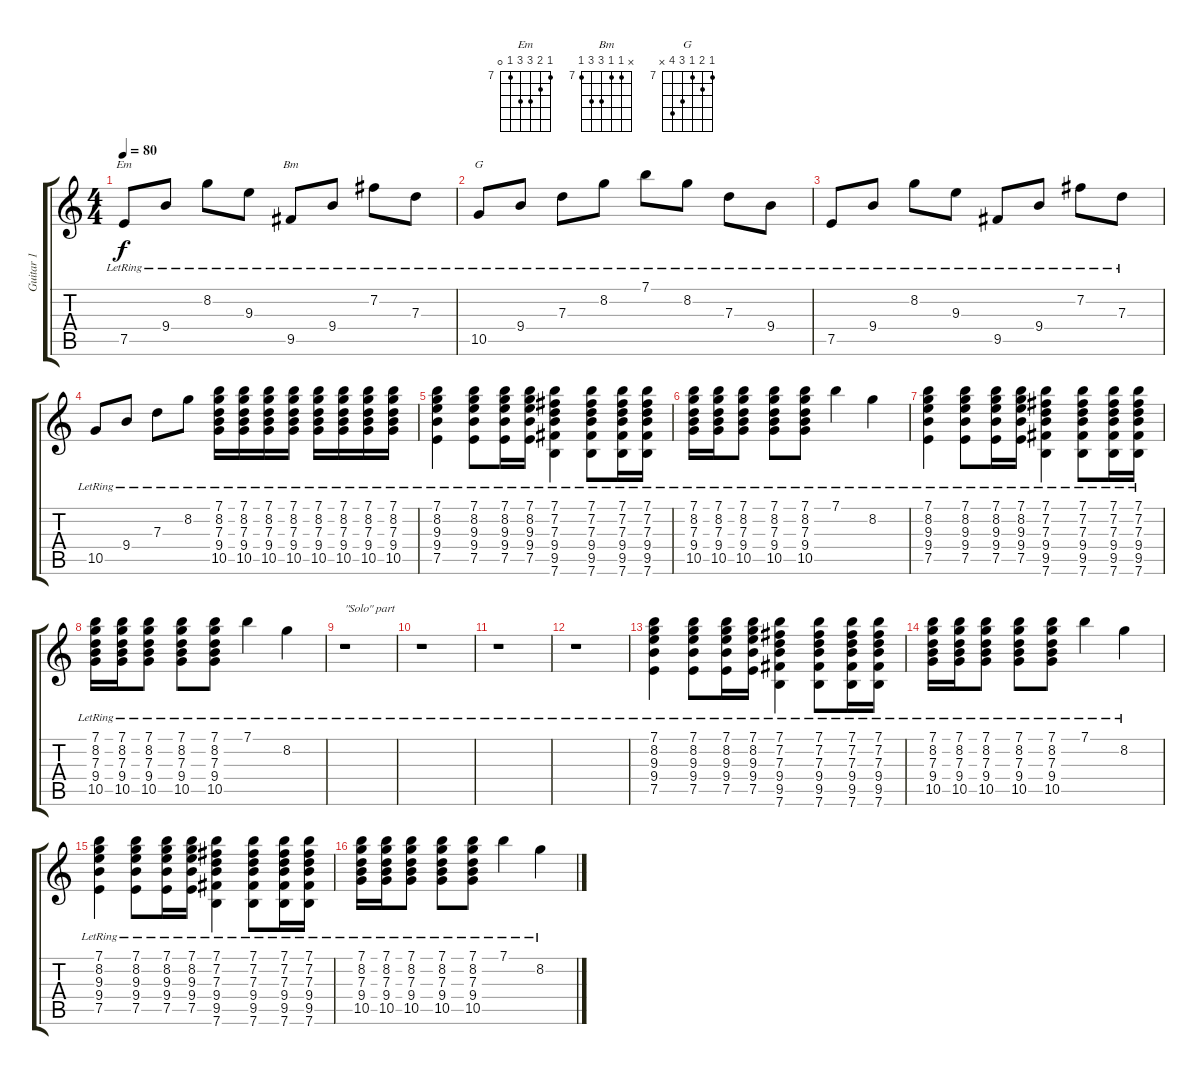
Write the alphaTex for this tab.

\track ("Guitar 1" "Guitar 1") {instrument electricguitarjazz}
\staff {score tabs}
\tuning (E4 B3 G3 D3 A2 E2) {hide}
\chord ("Em" 7 8 9 9 7 0) {firstfret 7}
\chord ("Bm" x 7 7 9 9 7) {firstfret 7}
\chord ("G" 7 8 7 9 10 x) {firstfret 7}
\ts (4 4)
\tempo 80
\clef g2
\ks c
7.5{lr}.8{ch "Em" dy f} 9.4{lr}.8 8.2{lr}.8 9.3{lr}.8 9.5{lr}.8{ch "Bm"} 9.4{lr}.8 7.2{lr}.8 7.3{lr}.8 |
10.5{lr}.8{ch "G"} 9.4{lr}.8 7.3{lr}.8 8.2{lr}.8 7.1{lr}.8 8.2{lr}.8 7.3{lr}.8 9.4{lr}.8 |
7.5{lr}.8 9.4{lr}.8 8.2{lr}.8 9.3{lr}.8 9.5{lr}.8 9.4{lr}.8 7.2{lr}.8 7.3{lr}.8 |
10.5{lr}.8 9.4{lr}.8 7.3{lr}.8 8.2{lr}.8 (7.1{lr} 8.2{lr} 7.3{lr} 9.4{lr} 10.5{lr}).16{volume 4 instrument overdrivenguitar} (7.1{lr} 8.2{lr} 7.3{lr} 9.4{lr} 10.5{lr}).16{volume 12} (7.1{lr} 8.2{lr} 7.3{lr} 9.4{lr} 10.5{lr}).16 (7.1{lr} 8.2{lr} 7.3{lr} 9.4{lr} 10.5{lr}).16 (7.1{lr} 8.2{lr} 7.3{lr} 9.4{lr} 10.5{lr}).16 (7.1{lr} 8.2{lr} 7.3{lr} 9.4{lr} 10.5{lr}).16 (7.1{lr} 8.2{lr} 7.3{lr} 9.4{lr} 10.5{lr}).16 (7.1{lr} 8.2{lr} 7.3{lr} 9.4{lr} 10.5{lr}).16 |
(7.1{lr} 8.2{lr} 9.3{lr} 9.4{lr} 7.5{lr}).4{instrument overdrivenguitar} (7.1{lr} 8.2{lr} 9.3{lr} 9.4{lr} 7.5{lr}).8 (7.1{lr} 8.2{lr} 9.3{lr} 9.4{lr} 7.5{lr}).16 (7.1{lr} 8.2{lr} 9.3{lr} 9.4{lr} 7.5{lr}).16 (7.1{lr} 7.2{lr} 7.3{lr} 9.4{lr} 9.5{lr} 7.6{lr}).4 (7.1{lr} 7.2{lr} 7.3{lr} 9.4{lr} 9.5{lr} 7.6{lr}).8 (7.1{lr} 7.2{lr} 7.3{lr} 9.4{lr} 9.5{lr} 7.6{lr}).16 (7.1{lr} 7.2{lr} 7.3{lr} 9.4{lr} 9.5{lr} 7.6{lr}).16 |
(7.1{lr} 8.2{lr} 7.3{lr} 9.4{lr} 10.5{lr}).16 (7.1{lr} 8.2{lr} 7.3{lr} 9.4{lr} 10.5{lr}).16 (7.1{lr} 8.2{lr} 7.3{lr} 9.4{lr} 10.5{lr}).8 (7.1{lr} 8.2{lr} 7.3{lr} 9.4{lr} 10.5{lr}).8 (7.1{lr} 8.2{lr} 7.3{lr} 9.4{lr} 10.5{lr}).8 7.1{lr}.4 8.2{lr}.4 |
(7.1{lr} 8.2{lr} 9.3{lr} 9.4{lr} 7.5{lr}).4 (7.1{lr} 8.2{lr} 9.3{lr} 9.4{lr} 7.5{lr}).8 (7.1{lr} 8.2{lr} 9.3{lr} 9.4{lr} 7.5{lr}).16 (7.1{lr} 8.2{lr} 9.3{lr} 9.4{lr} 7.5{lr}).16 (7.1{lr} 7.2{lr} 7.3{lr} 9.4{lr} 9.5{lr} 7.6{lr}).4 (7.1{lr} 7.2{lr} 7.3{lr} 9.4{lr} 9.5{lr} 7.6{lr}).8 (7.1{lr} 7.2{lr} 7.3{lr} 9.4{lr} 9.5{lr} 7.6{lr}).16 (7.1{lr} 7.2{lr} 7.3{lr} 9.4{lr} 9.5{lr} 7.6{lr}).16 |
(7.1{lr} 8.2{lr} 7.3{lr} 9.4{lr} 10.5{lr}).16 (7.1{lr} 8.2{lr} 7.3{lr} 9.4{lr} 10.5{lr}).16 (7.1{lr} 8.2{lr} 7.3{lr} 9.4{lr} 10.5{lr}).8 (7.1{lr} 8.2{lr} 7.3{lr} 9.4{lr} 10.5{lr}).8 (7.1{lr} 8.2{lr} 7.3{lr} 9.4{lr} 10.5{lr}).8 7.1{lr}.4 8.2{lr}.4 |
r.1{txt "\"Solo\" part"} |
r.1 |
r.1 |
r.1 |
(7.1{lr} 8.2{lr} 9.3{lr} 9.4{lr} 7.5{lr}).4 (7.1{lr} 8.2{lr} 9.3{lr} 9.4{lr} 7.5{lr}).8 (7.1{lr} 8.2{lr} 9.3{lr} 9.4{lr} 7.5{lr}).16 (7.1{lr} 8.2{lr} 9.3{lr} 9.4{lr} 7.5{lr}).16 (7.1{lr} 7.2{lr} 7.3{lr} 9.4{lr} 9.5{lr} 7.6{lr}).4 (7.1{lr} 7.2{lr} 7.3{lr} 9.4{lr} 9.5{lr} 7.6{lr}).8 (7.1{lr} 7.2{lr} 7.3{lr} 9.4{lr} 9.5{lr} 7.6{lr}).16 (7.1{lr} 7.2{lr} 7.3{lr} 9.4{lr} 9.5{lr} 7.6{lr}).16 |
(7.1{lr} 8.2{lr} 7.3{lr} 9.4{lr} 10.5{lr}).16 (7.1{lr} 8.2{lr} 7.3{lr} 9.4{lr} 10.5{lr}).16 (7.1{lr} 8.2{lr} 7.3{lr} 9.4{lr} 10.5{lr}).8 (7.1{lr} 8.2{lr} 7.3{lr} 9.4{lr} 10.5{lr}).8 (7.1{lr} 8.2{lr} 7.3{lr} 9.4{lr} 10.5{lr}).8 7.1{lr}.4 8.2{lr}.4 |
(7.1{lr} 8.2{lr} 9.3{lr} 9.4{lr} 7.5{lr}).4 (7.1{lr} 8.2{lr} 9.3{lr} 9.4{lr} 7.5{lr}).8 (7.1{lr} 8.2{lr} 9.3{lr} 9.4{lr} 7.5{lr}).16 (7.1{lr} 8.2{lr} 9.3{lr} 9.4{lr} 7.5{lr}).16 (7.1{lr} 7.2{lr} 7.3{lr} 9.4{lr} 9.5{lr} 7.6{lr}).4 (7.1{lr} 7.2{lr} 7.3{lr} 9.4{lr} 9.5{lr} 7.6{lr}).8 (7.1{lr} 7.2{lr} 7.3{lr} 9.4{lr} 9.5{lr} 7.6{lr}).16 (7.1{lr} 7.2{lr} 7.3{lr} 9.4{lr} 9.5{lr} 7.6{lr}).16 |
(7.1{lr} 8.2{lr} 7.3{lr} 9.4{lr} 10.5{lr}).16 (7.1{lr} 8.2{lr} 7.3{lr} 9.4{lr} 10.5{lr}).16 (7.1{lr} 8.2{lr} 7.3{lr} 9.4{lr} 10.5{lr}).8 (7.1{lr} 8.2{lr} 7.3{lr} 9.4{lr} 10.5{lr}).8 (7.1{lr} 8.2{lr} 7.3{lr} 9.4{lr} 10.5{lr}).8 7.1{lr}.4 8.2{lr}.4
